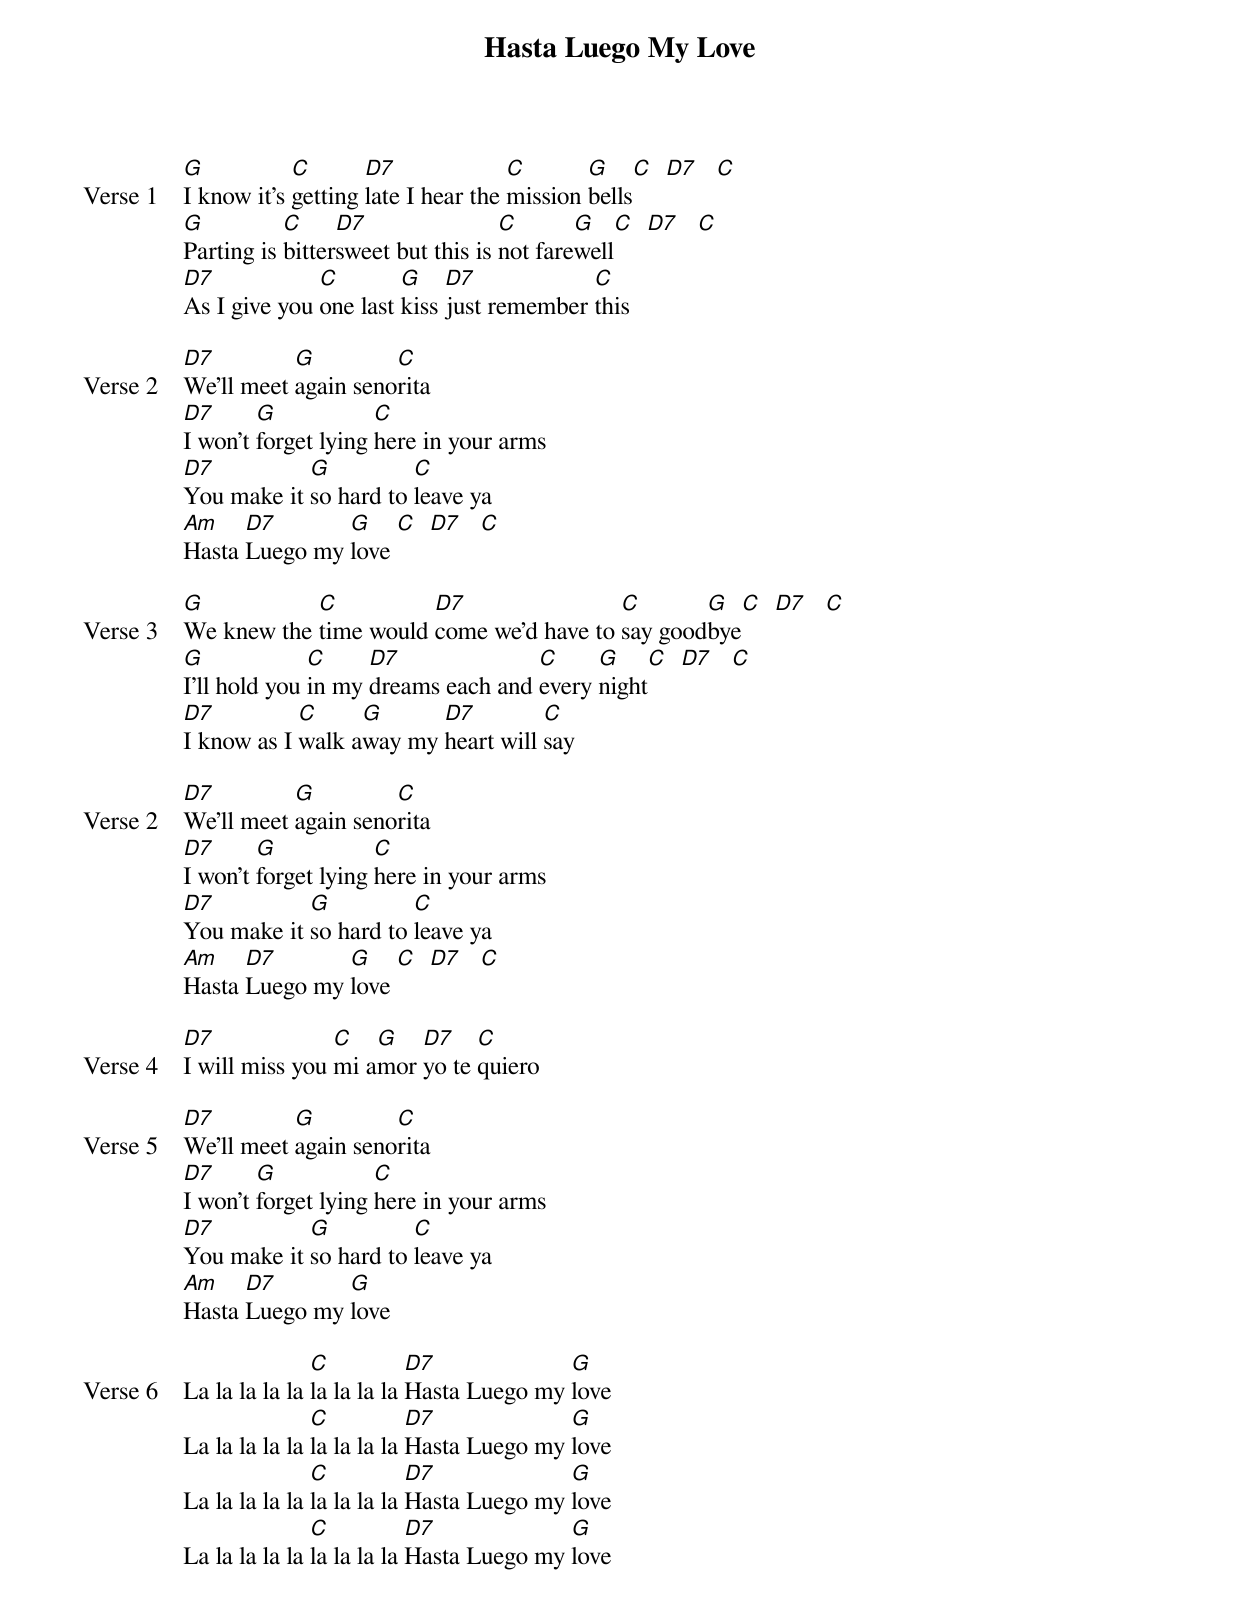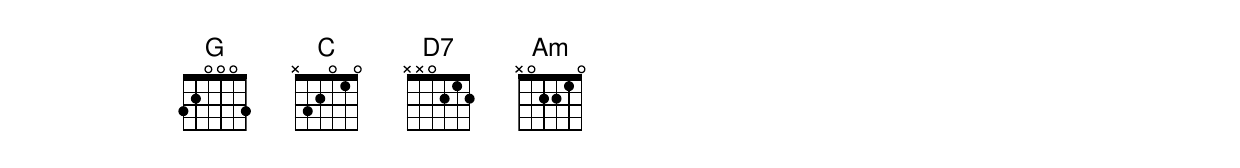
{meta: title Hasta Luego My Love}
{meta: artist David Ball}
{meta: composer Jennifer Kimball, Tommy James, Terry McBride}
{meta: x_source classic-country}
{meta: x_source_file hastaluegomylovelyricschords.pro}
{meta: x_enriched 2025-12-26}

{start_of_verse: Verse 1}
[G]I know it's [C]getting [D7]late I hear the [C]mission [G]bells[C]  [D7]   [C]
[G]Parting is [C]bitter[D7]sweet but this is [C]not fare[G]well[C]  [D7]   [C]
[D7]As I give you [C]one last [G]kiss [D7]just remember [C]this
{end_of_verse}

{start_of_verse: Verse 2}
[D7]We'll meet [G]again seno[C]rita
[D7]I won't [G]forget lying [C]here in your arms
[D7]You make it [G]so hard to [C]leave ya
[Am]Hasta [D7]Luego my [G]love [C]  [D7]   [C]
{end_of_verse}

{start_of_verse: Verse 3}
[G]We knew the [C]time would [D7]come we'd have to [C]say good[G]bye[C]  [D7]   [C]
[G]I'll hold you [C]in my [D7]dreams each and [C]every [G]night[C]  [D7]   [C]
[D7]I know as I [C]walk a[G]way my [D7]heart will [C]say
{end_of_verse}

{start_of_verse: Verse 2}
[D7]We'll meet [G]again seno[C]rita
[D7]I won't [G]forget lying [C]here in your arms
[D7]You make it [G]so hard to [C]leave ya
[Am]Hasta [D7]Luego my [G]love [C]  [D7]   [C]
{end_of_verse}

{start_of_verse: Verse 4}
[D7]I will miss you [C]mi a[G]mor [D7]yo te [C]quiero
{end_of_verse}

{start_of_verse: Verse 5}
[D7]We'll meet [G]again seno[C]rita
[D7]I won't [G]forget lying [C]here in your arms
[D7]You make it [G]so hard to [C]leave ya
[Am]Hasta [D7]Luego my [G]love
{end_of_verse}

{start_of_verse: Verse 6}
La la la la la [C]la la la la [D7]Hasta Luego my [G]love
La la la la la [C]la la la la [D7]Hasta Luego my [G]love
La la la la la [C]la la la la [D7]Hasta Luego my [G]love
La la la la la [C]la la la la [D7]Hasta Luego my [G]love
{end_of_verse}
